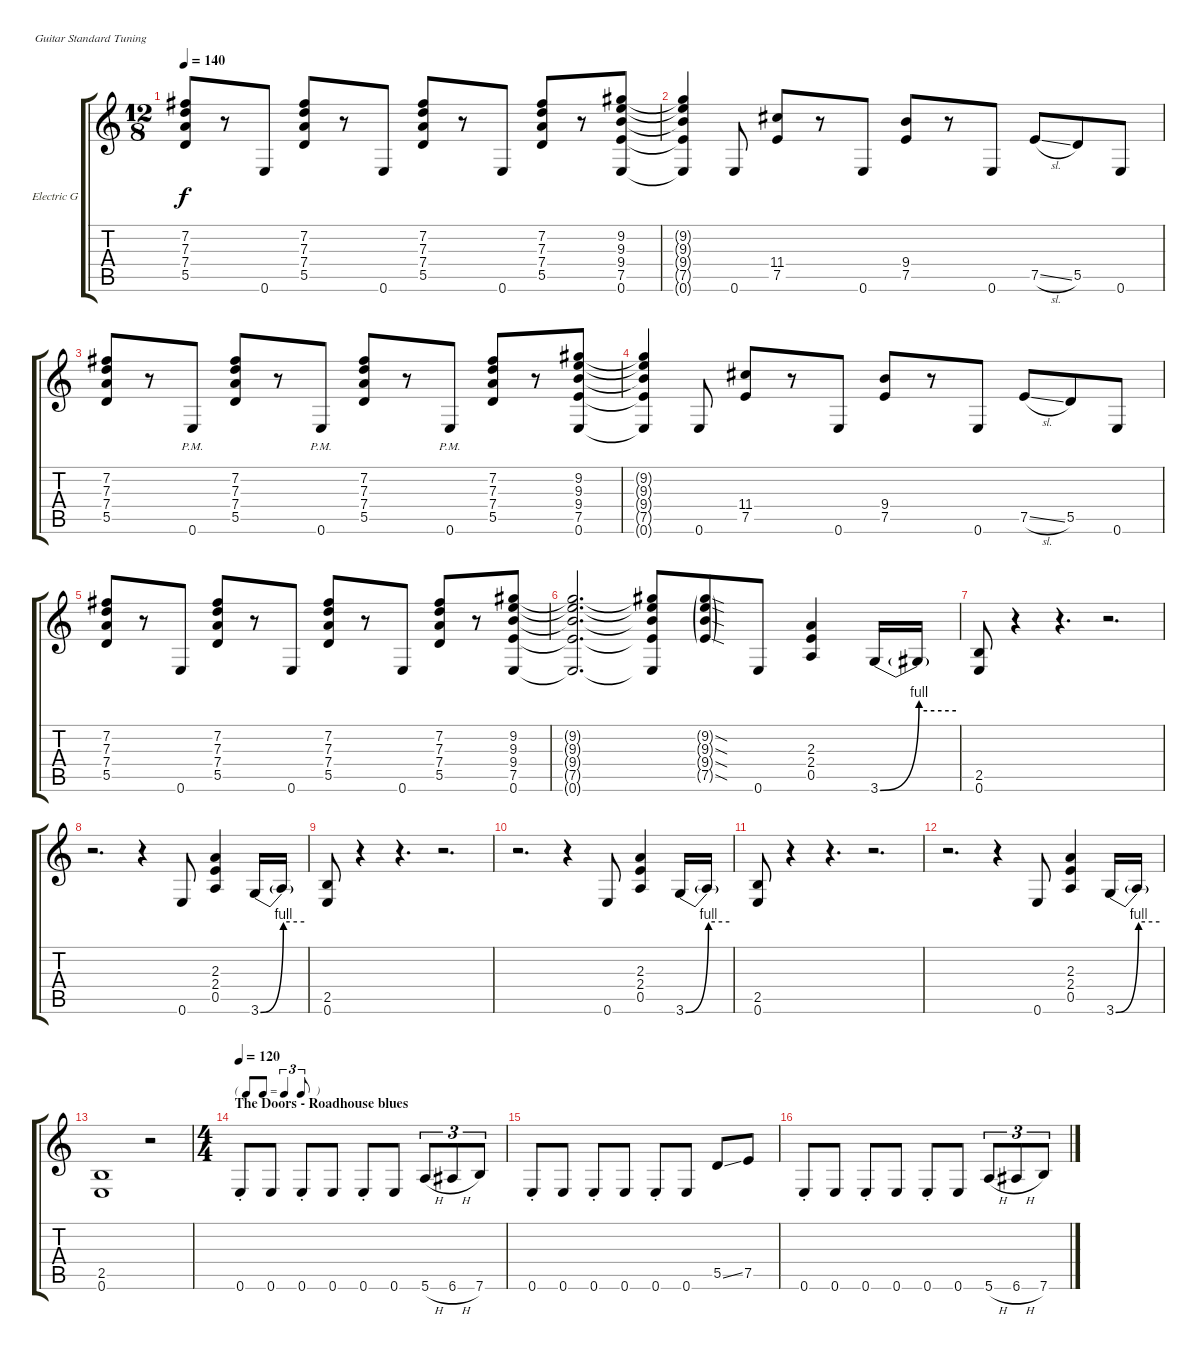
\defaultSystemsLayout 4
\bracketExtendMode groupsimilarinstruments
\firstSystemTrackNameOrientation horizontal
\otherSystemsTrackNameOrientation horizontal
\track ("Electric Guitar" "Electric G") {instrument electricguitarclean}
\staff {score tabs}
\tuning (E4 B3 G3 D3 A2 E2)
\ts (12 8)
\tempo 140
\clef g2
\ks c
(7.2 7.3 7.4 5.5).8{dy f} r.8 0.6.8 (7.2 7.3 7.4 5.5).8 r.8 0.6.8 (7.2 7.3 7.4 5.5).8 r.8 0.6.8 (7.2 7.3 7.4 5.5).8 r.8 (9.2 9.3 9.4 7.5 0.6).8 |
(9.2{t} 9.3{t} 9.4{t} 7.5{t} 0.6{t}).4 0.6.8 (11.4 7.5).8 r.8 0.6.8 (9.4 7.5).8 r.8 0.6.8 7.5{sl}.8 5.5.8 0.6.8 |
(7.2 7.3 7.4 5.5).8 r.8 0.6{pm}.8 (7.2 7.3 7.4 5.5).8 r.8 0.6{pm}.8 (7.2 7.3 7.4 5.5).8 r.8 0.6{pm}.8 (7.2 7.3 7.4 5.5).8 r.8 (9.2 9.3 9.4 7.5 0.6).8 |
(9.2{t} 9.3{t} 9.4{t} 7.5{t} 0.6{t}).4 0.6.8 (11.4 7.5).8 r.8 0.6.8 (9.4 7.5).8 r.8 0.6.8 7.5{sl}.8 5.5.8 0.6.8 |
(7.2 7.3 7.4 5.5).8 r.8 0.6.8 (7.2 7.3 7.4 5.5).8 r.8 0.6.8 (7.2 7.3 7.4 5.5).8 r.8 0.6.8 (7.2 7.3 7.4 5.5).8 r.8 (9.2 9.3 9.4 7.5 0.6).8 |
(9.2{t} 9.3{t} 9.4{t} 7.5{t} 0.6{t}).2{d} (9.2{t} 9.3{t} 9.4{t} 7.5{t} 0.6{t}).8 (9.2{sod g} 9.3{sod g} 9.4{sod g} 7.5{sod g}).8 0.6.8 (2.3 2.4 0.5).4 3.6{be (bend 0 0 59.4 4)}.16 3.6{be (hold 0 2 60 2) t}.16 |
(2.5 0.6).8 r.4 r.4{d} r.2{d} |
r.2{d} r.4 0.6.8 (2.3 2.4 0.5).4 3.6{be (bend 0 0 60 4)}.16 3.6{be (hold 0 4 60 4) t}.16 |
(2.5 0.6).8 r.4 r.4{d} r.2{d} |
r.2{d} r.4 0.6.8 (2.3 2.4 0.5).4 3.6{be (bend 0 0 60 4)}.16 3.6{be (hold 0 4 60 4) t}.16 |
(2.5 0.6).8 r.4 r.4{d} r.2{d} |
r.2{d} r.4 0.6.8 (2.3 2.4 0.5).4 3.6{be (bend 0 0 60 4)}.16 3.6{be (hold 0 4 60 4) t}.16 |
(2.5 0.6).1 r.2 |
\ts (4 4)
\tf triplet8th
\section ("" "The Doors - Roadhouse blues")
\tempo 120
0.6{st}.8 0.6.8 0.6{st}.8 0.6.8 0.6{st}.8 0.6.8 5.6{h}.8{tu (3 2)} 6.6{h}.8{tu (3 2)} 7.6.8{tu (3 2)} |
0.6{st}.8 0.6.8 0.6{st}.8 0.6.8 0.6{st}.8 0.6.8 5.5{ss}.8 7.5.8 |
0.6{st}.8 0.6.8 0.6{st}.8 0.6.8 0.6{st}.8 0.6.8 5.6{h}.8{tu (3 2)} 6.6{h}.8{tu (3 2)} 7.6.8{tu (3 2)}
